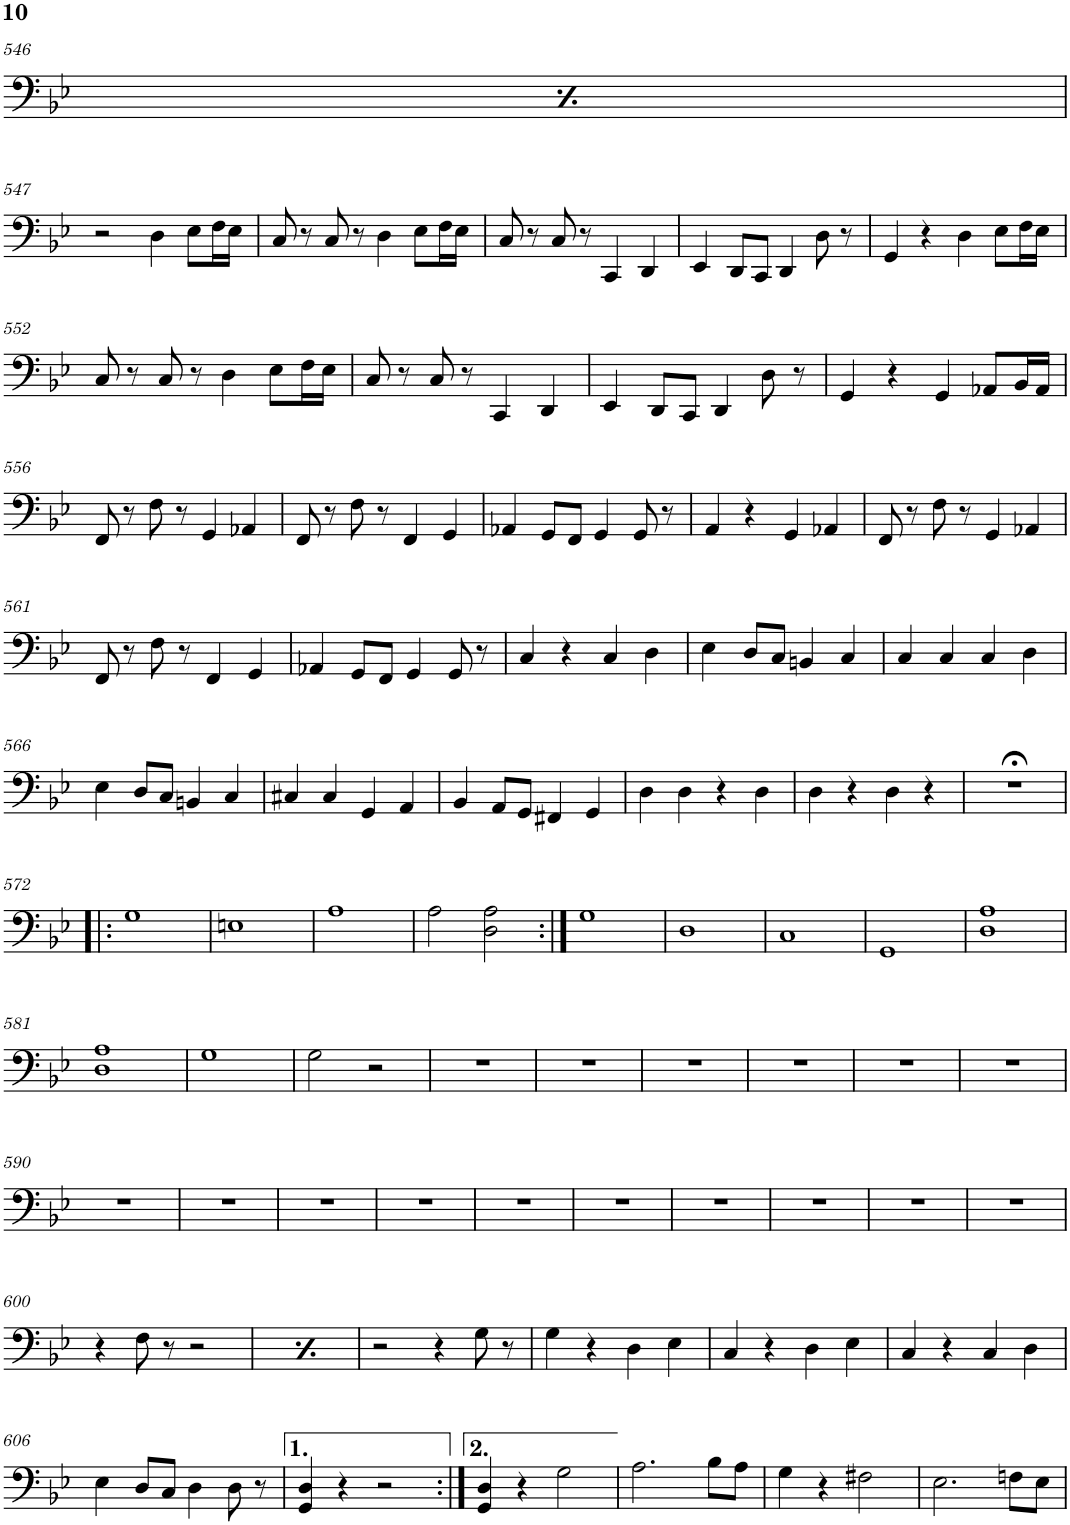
**kern
*part1
*staff1
*I"Piano
*I'Pno.
!!LO:PB:g=z
*clefF4
*k[b-e-]
*M2/2
*met(c|)
=546
8D\L
8D\J
4r
2r;<
!!LO:LB:g=z
=547
2r
4D\
8E-\L
16F\L
16E-\JJ
=548
8C/
8r
8C/
8r
4D\
8E-\L
16F\L
16E-\JJ
=549
8C/
8r
8C/
8r
4CC/
4DD/
=550
4EE-/
8DD/L
8CC/J
4DD/
8D\
8r
=551
4GG/
4r
4D\
8E-\L
16F\L
16E-\JJ
!!LO:LB:g=z
=552
8C/
8r
8C/
8r
4D\
8E-\L
16F\L
16E-\JJ
=553
8C/
8r
8C/
8r
4CC/
4DD/
=554
4EE-/
8DD/L
8CC/J
4DD/
8D\
8r
=555
4GG/
4r
4GG/
8AA-X/L
16BB-/L
16AA-/JJ
!!LO:LB:g=z
=556
8FF/
8r
8F\
8r
4GG/
4AA-X/
=557
8FF/
8r
8F\
8r
4FF/
4GG/
=558
4AA-X/
8GG/L
8FF/J
4GG/
8GG/
8r
=559
4AA/
4r
4GG/
4AA-X/
=560
8FF/
8r
8F\
8r
4GG/
4AA-X/
!!LO:LB:g=z
=561
8FF/
8r
8F\
8r
4FF/
4GG/
=562
4AA-X/
8GG/L
8FF/J
4GG/
8GG/
8r
=563
4C/
4r
4C/
4D\
=564
4E-\
8D/L
8C/J
4BBn/
4C/
=565
4C/
4C/
4C/
4D\
!!LO:LB:g=z
=566
4E-\
8D/L
8C/J
4BBn/
4C/
=567
4C#X/
4C#/
4GG/
4AA/
=568
4BB-/
8AA/L
8GG/J
4FF#X/
4GG/
=569
4D\
4D\
4r
4D\
=570
4D\
4r
4D\
4r
=571
1r;<
!!LO:LB:g=z
=572!|:
1G
=573
1En
=574
1A
=575
2A\
2D\ 2A\
=576:|!
1G
=577
1D
=578
1C
=579
1GG
=580
1D 1A
!!LO:LB:g=z
=581
1D 1A
=582
1G
=583
2G\
2r
=584
1r
=585
1r
=586
1r
=587
1r
=588
1r
=589
1r
!!LO:LB:g=z
=590
1r
=591
1r
=592
1r
=593
1r
=594
1r
=595
1r
=596
1r
=597
1r
=598
1r
=599
1r
!!LO:LB:g=z
=600
4r
8F\
8r
2r
=601
4r
8F\
8r
2r
=602
2r
4r
8G\
8r
=603
4G\
4r
4D\
4E-\
=604
4C/
4r
4D\
4E-\
=605
4C/
4r
4C/
4D\
!!LO:LB:g=z
=606
4E-\
8D/L
8C/J
4D\
8D\
8r
=607
4GG/ 4D/
4r
2r
=608:|!
4GG/ 4D/
4r
2G\
=609
2.A\
8B-\L
8A\J
=610
4G\
4r
2F#X\
=611
2.E-\
8Fn\L
8E-\J
=
*-
